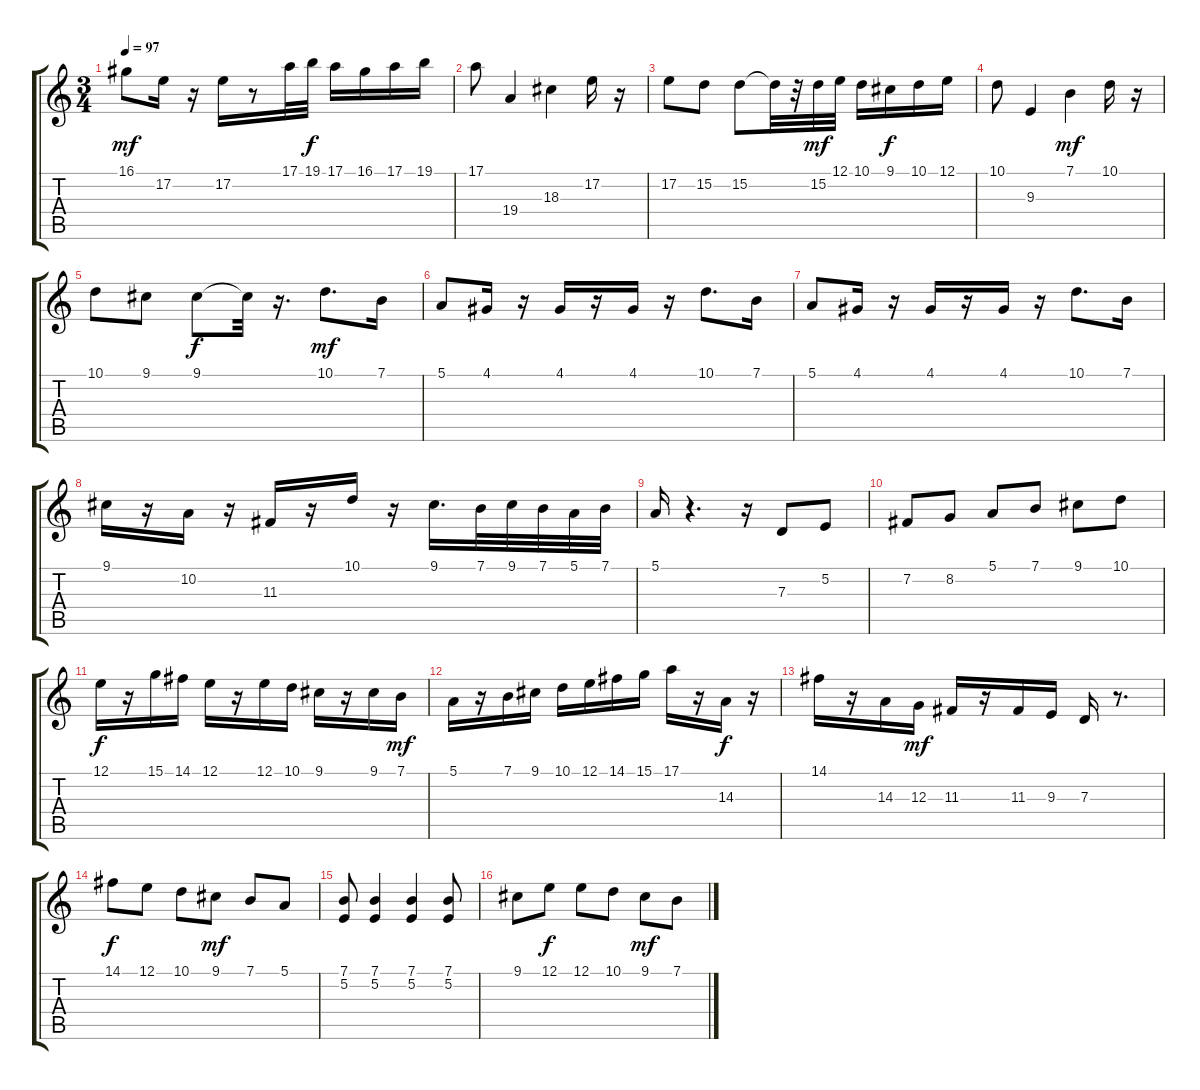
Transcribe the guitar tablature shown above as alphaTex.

\track "" {instrument violin}
\staff {score tabs}
\tuning (E4 B3 G3 D3 A2 E2) {hide}
\ts (3 4)
\tempo 97
\clef g2
\ks c
16.1.8{dy mf} 17.2.16 r.16 17.2.16 r.8 17.1.32 19.1.32{dy f} 17.1.16 16.1.16 17.1.16 19.1.16 |
17.1.8 19.4.4 18.3.4 17.2.16 r.16 |
17.2.8 15.2.8 15.2.8 15.2{t}.32 r.32 15.2.32{dy mf} 12.1.32 10.1.16 9.1.16{dy f} 10.1.16 12.1.16 |
10.1.8 9.3.4 7.1.4{dy mf} 10.1.16 r.16 |
10.1.8 9.1.8 9.1.8{dy f} 9.1{t}.32 r.16{d} 10.1.8{d dy mf} 7.1.16 |
5.1.8 4.1.16 r.16 4.1.16 r.16 4.1.16 r.16 10.1.8{d} 7.1.16 |
5.1.8 4.1.16 r.16 4.1.16 r.16 4.1.16 r.16 10.1.8{d} 7.1.16 |
9.1.16 r.16 10.2.16 r.16 11.3.16 r.16 10.1.16 r.16 9.1.16{d} 7.1.32 9.1.32 7.1.32 5.1.32 7.1.32 |
5.1.16 r.4{d} r.16 7.3.8 5.2.8 |
7.2.8 8.2.8 5.1.8 7.1.8 9.1.8 10.1.8 |
12.1.16{dy f} r.16 15.1.16 14.1.16 12.1.16 r.16 12.1.16 10.1.16 9.1.16 r.16 9.1.16 7.1.16{dy mf} |
5.1.16 r.16 7.1.16 9.1.16 10.1.16 12.1.16 14.1.16 15.1.16 17.1.16 r.16 14.3.16{dy f} r.16 |
14.1.16 r.16 14.3.16 12.3.16{dy mf} 11.3.16 r.16 11.3.16 9.3.16 7.3.16 r.8{d} |
14.1.8{dy f} 12.1.8 10.1.8 9.1.8{dy mf} 7.1.8 5.1.8 |
(7.1 5.2).8 (7.1 5.2).4 (7.1 5.2).4 (7.1 5.2).8 |
9.1.8 12.1.8{dy f} 12.1.8 10.1.8 9.1.8{dy mf} 7.1.8
